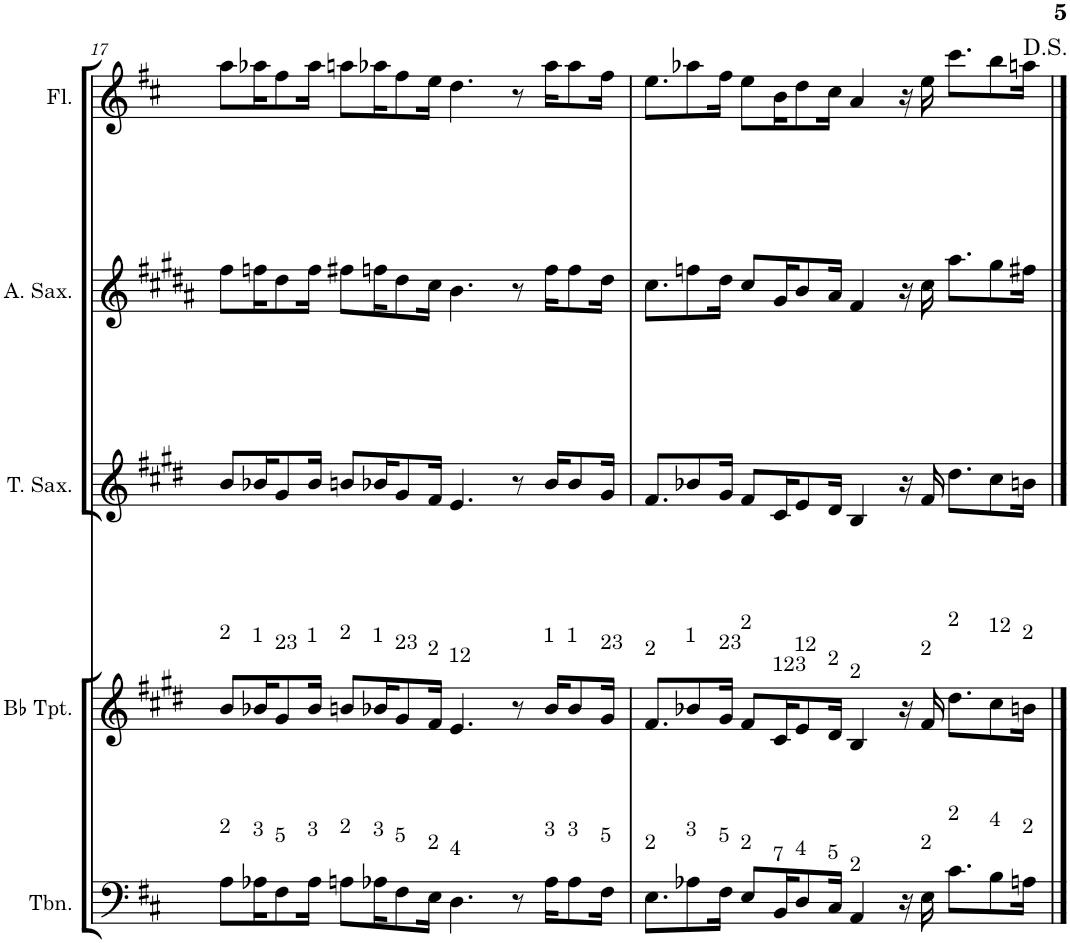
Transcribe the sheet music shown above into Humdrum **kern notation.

**kern	**kern	**kern	**kern	**kern
*part5	*part4	*part3	*part2	*part1
*staff5	*staff4	*staff3	*staff2	*staff1
*I"Trombone	*I"Bb Trumpet	*I"Tenor Saxophone	*I"Alto Saxophone	*I"Flute
*I'Tbn.	*I'Bb Tpt.	*I'T. Sax.	*I'A. Sax.	*I'Fl.
!!LO:PB:g=z
*clefF4	*clefG2	*clefG2	*clefG2	*clefG2
*	*Trd1c2	*Trd8c14	*Trd5c9	*
*k[f#c#]	*k[f#c#g#d#]	*k[f#c#g#d#]	*k[f#c#g#d#a#]	*k[f#c#]
*M12/8	*M12/8	*M12/8	*M12/8	*M12/8
=17	=17	=17	=17	=17
!	!LO:TX:a:t=2	!	!	!
!LO:TX:a:t=2	!	!	!	!
8A\L	8b/L	8b/L	8ff#\L	8aa\L
!	!LO:TX:a:t=1	!	!	!
!LO:TX:a:t=3	!	!	!	!
16A-X\K	16b-X/K	16b-X/K	16ffn\K	16aa-X\K
!	!LO:TX:a:t=23	!	!	!
!LO:TX:a:t=5	!	!	!	!
8F#\	8g#/	8g#/	8dd#\	8ff#\
!	!LO:TX:a:t=1	!	!	!
!LO:TX:a:t=3	!	!	!	!
16A-\Jk	16b-/Jk	16b-/Jk	16ff\Jk	16aa-\Jk
!	!LO:TX:a:t=2	!	!	!
!LO:TX:a:t=2	!	!	!	!
8An\L	8bn/L	8bn/L	8ff#X\L	8aan\L
!	!LO:TX:a:t=1	!	!	!
!LO:TX:a:t=3	!	!	!	!
16A-X\K	16b-X/K	16b-X/K	16ffn\K	16aa-X\K
!	!LO:TX:a:t=23	!	!	!
!LO:TX:a:t=5	!	!	!	!
8F#\	8g#/	8g#/	8dd#\	8ff#\
!	!LO:TX:a:t=2	!	!	!
!LO:TX:a:t=2	!	!	!	!
16E\Jk	16f#/Jk	16f#/Jk	16cc#\Jk	16ee\Jk
!	!LO:TX:a:t=12	!	!	!
!LO:TX:a:t=4	!	!	!	!
4.D\	4.e/	4.e/	4.b\	4.dd\
8r	8r	8r	8r	8r
!	!LO:TX:a:t=1	!	!	!
!LO:TX:a:t=3	!	!	!	!
16A-\KL	16b-/KL	16b-/KL	16ff\KL	16aa-\KL
!	!LO:TX:a:t=1	!	!	!
!LO:TX:a:t=3	!	!	!	!
8A-\	8b-/	8b-/	8ff\	8aa-\
!	!LO:TX:a:t=23	!	!	!
!LO:TX:a:t=5	!	!	!	!
16F#\Jk	16g#/Jk	16g#/Jk	16dd#\Jk	16ff#\Jk
=18	=18	=18	=18	=18
!	!LO:TX:a:t=2	!	!	!
!LO:TX:a:t=2	!	!	!	!
8.E\L	8.f#/L	8.f#/L	8.cc#\L	8.ee\L
!	!LO:TX:a:t=1	!	!	!
!LO:TX:a:t=3	!	!	!	!
8A-X\	8b-X/	8b-X/	8ffn\	8aa-X\
!	!LO:TX:a:t=23	!	!	!
!LO:TX:a:t=5	!	!	!	!
16F#\Jk	16g#/Jk	16g#/Jk	16dd#\Jk	16ff#\Jk
!	!LO:TX:a:t=2	!	!	!
!LO:TX:a:t=2	!	!	!	!
8E/L	8f#/L	8f#/L	8cc#/L	8ee\L
!	!LO:TX:a:t=123	!	!	!
!LO:TX:a:t=7	!	!	!	!
16BB/K	16c#/K	16c#/K	16g#/K	16b\K
!	!LO:TX:a:t=12	!	!	!
!LO:TX:a:t=4	!	!	!	!
8D/	8e/	8e/	8b/	8dd\
!	!LO:TX:a:t=2	!	!	!
!LO:TX:a:t=5	!	!	!	!
16C#/Jk	16d#/Jk	16d#/Jk	16a#/Jk	16cc#\Jk
!	!LO:TX:a:t=2	!	!	!
!LO:TX:a:t=2	!	!	!	!
4AA/	4B/	4B/	4f#/	4a/
16r	16r	16r	16r	16r
!	!LO:TX:a:t=2	!	!	!
!LO:TX:a:t=2	!	!	!	!
16E\	16f#/	16f#/	16cc#\	16ee\
!	!LO:TX:a:t=2	!	!	!
!LO:TX:a:t=2	!	!	!	!
8.c#\L	8.dd#\L	8.dd#\L	8.aa#\L	8.ccc#\L
!	!LO:TX:a:t=12	!	!	!
!LO:TX:a:t=4	!	!	!	!
8B\	8cc#\	8cc#\	8gg#\	8bb\
!	!LO:TX:a:t=2	!	!	!
!LO:TX:a:t=2	!	!	!	!
16An\Jk	16bn\Jk	16bn\Jk	16ff#X\Jk	16aan\Jk
==	==	==	==	==
*-	*-	*-	*-	*-
